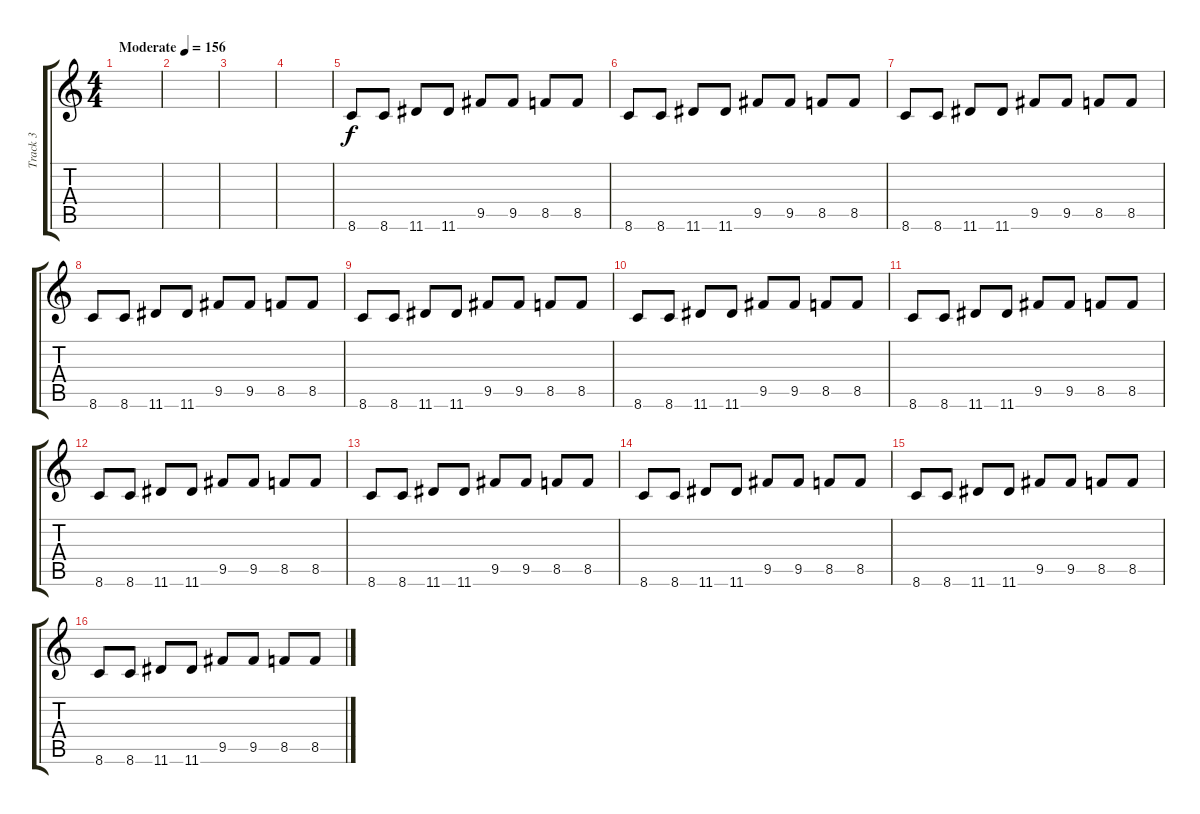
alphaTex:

\track ("Track 3" "Track 3") {instrument overdrivenguitar}
\staff {score tabs}
\tuning (E4 B3 G3 D3 A2 E2) {hide}
\ts (4 4)
\tempo (156 "Moderate")
\clef g2
\ks c
|
|
|
|
8.6.8 8.6.8 11.6.8 11.6.8 9.5.8 9.5.8 8.5.8 8.5.8 |
8.6.8 8.6.8 11.6.8 11.6.8 9.5.8 9.5.8 8.5.8 8.5.8 |
8.6.8 8.6.8 11.6.8 11.6.8 9.5.8 9.5.8 8.5.8 8.5.8 |
8.6.8 8.6.8 11.6.8 11.6.8 9.5.8 9.5.8 8.5.8 8.5.8 |
8.6.8 8.6.8 11.6.8 11.6.8 9.5.8 9.5.8 8.5.8 8.5.8 |
8.6.8 8.6.8 11.6.8 11.6.8 9.5.8 9.5.8 8.5.8 8.5.8 |
8.6.8 8.6.8 11.6.8 11.6.8 9.5.8 9.5.8 8.5.8 8.5.8 |
8.6.8 8.6.8 11.6.8 11.6.8 9.5.8 9.5.8 8.5.8 8.5.8 |
8.6.8 8.6.8 11.6.8 11.6.8 9.5.8 9.5.8 8.5.8 8.5.8 |
8.6.8 8.6.8 11.6.8 11.6.8 9.5.8 9.5.8 8.5.8 8.5.8 |
8.6.8 8.6.8 11.6.8 11.6.8 9.5.8 9.5.8 8.5.8 8.5.8 |
8.6.8 8.6.8 11.6.8 11.6.8 9.5.8 9.5.8 8.5.8 8.5.8
